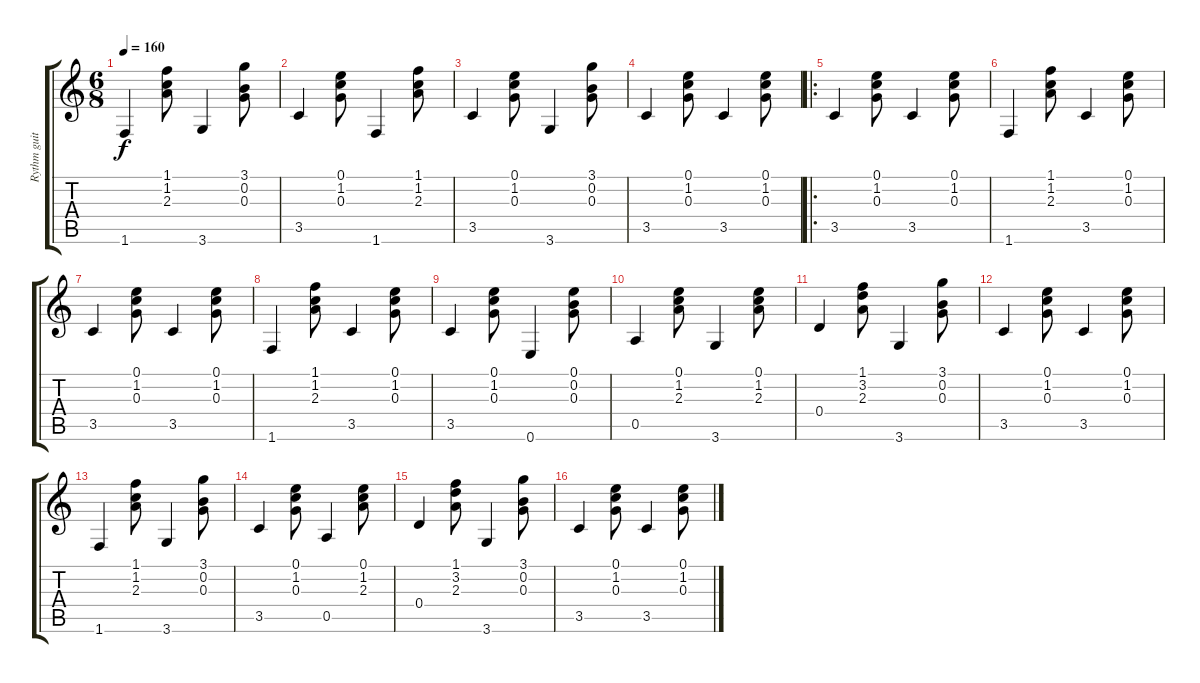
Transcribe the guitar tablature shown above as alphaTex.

\track ("Rythm guitar" "Rythm guit") {instrument acousticguitarsteel}
\staff {score tabs}
\tuning (E4 B3 G3 D3 A2 E2) {hide}
\ts (6 8)
\tempo 160
\clef g2
\ks c
1.6.4{dy f} (1.1 1.2 2.3).8 3.6.4 (3.1 0.2 0.3).8 |
3.5.4 (0.1 1.2 0.3).8 1.6.4 (1.1 1.2 2.3).8 |
3.5.4 (0.1 1.2 0.3).8 3.6.4 (3.1 0.2 0.3).8 |
3.5.4 (0.1 1.2 0.3).8 3.5.4 (0.1 1.2 0.3).8 |
\ro
3.5.4 (0.1 1.2 0.3).8 3.5.4 (0.1 1.2 0.3).8 |
1.6.4 (1.1 1.2 2.3).8 3.5.4 (0.1 1.2 0.3).8 |
3.5.4 (0.1 1.2 0.3).8 3.5.4 (0.1 1.2 0.3).8 |
1.6.4 (1.1 1.2 2.3).8 3.5.4 (0.1 1.2 0.3).8 |
3.5.4 (0.1 1.2 0.3).8 0.6.4 (0.1 0.2 0.3).8 |
0.5.4 (0.1 1.2 2.3).8 3.6.4 (0.1 1.2 2.3).8 |
0.4.4 (1.1 3.2 2.3).8 3.6.4 (3.1 0.2 0.3).8 |
3.5.4 (0.1 1.2 0.3).8 3.5.4 (0.1 1.2 0.3).8 |
1.6.4 (1.1 1.2 2.3).8 3.6.4 (3.1 0.2 0.3).8 |
3.5.4 (0.1 1.2 0.3).8 0.5.4 (0.1 1.2 2.3).8 |
0.4.4 (1.1 3.2 2.3).8 3.6.4 (3.1 0.2 0.3).8 |
3.5.4 (0.1 1.2 0.3).8 3.5.4 (0.1 1.2 0.3).8
